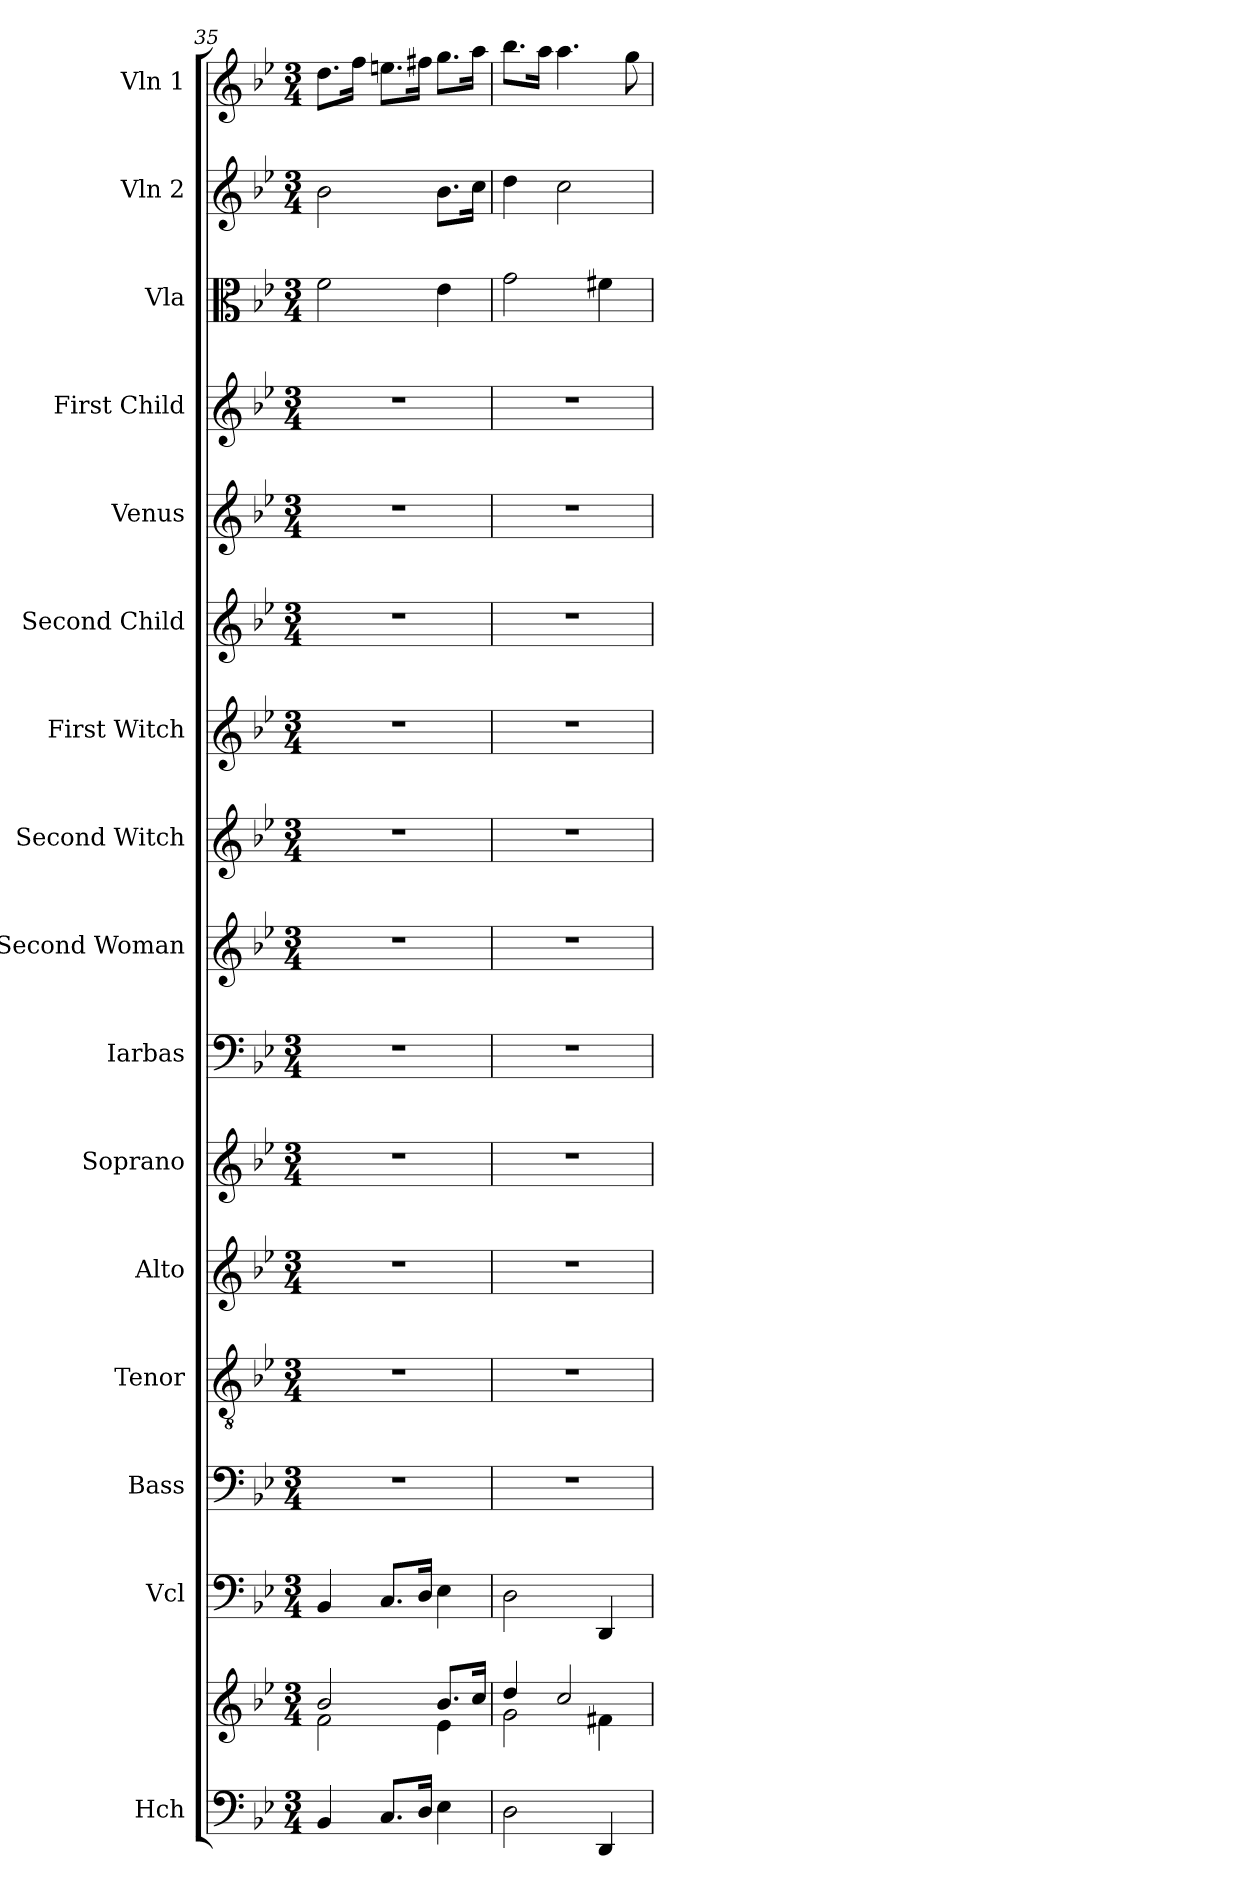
**kern	**kern	**kern	**kern	**kern	**kern	**kern	**kern	**kern	**kern	**kern	**kern	**kern	**kern	**kern	**kern	**kern
*part16	*part16	*part15	*part14	*part13	*part12	*part11	*part10	*part9	*part8	*part7	*part6	*part5	*part4	*part3	*part2	*part1
*staff17	*staff16	*staff15	*staff14	*staff13	*staff12	*staff11	*staff10	*staff9	*staff8	*staff7	*staff6	*staff5	*staff4	*staff3	*staff2	*staff1
*I"Hch	*	*I"Vcl	*I"Bass	*I"Tenor	*I"Alto	*I"Soprano	*I"Iarbas	*I"Second Woman	*I"Second Witch	*I"First Witch	*I"Second Child	*I"Venus	*I"First Child	*I"Vla	*I"Vln 2	*I"Vln 1
*I'Hch.	*	*I'Vc.	*I'B.	*I'T.	*I'A.	*I'S.	*I'I.	*I'2W	*I'W2.	*I'W1	*I'C2.	*I'V.	*I'C1	*I'Vla.	*I'Vln.	*I'Vln.
*clefF4	*clefG2	*clefF4	*clefF4	*clefGv2	*clefG2	*clefG2	*clefF4	*clefG2	*clefG2	*clefG2	*clefG2	*clefG2	*clefG2	*clefC3	*clefG2	*clefG2
*k[b-e-]	*k[b-e-]	*k[b-e-]	*k[b-e-]	*k[b-e-]	*k[b-e-]	*k[b-e-]	*k[b-e-]	*k[b-e-]	*k[b-e-]	*k[b-e-]	*k[b-e-]	*k[b-e-]	*k[b-e-]	*k[b-e-]	*k[b-e-]	*k[b-e-]
*M3/4	*M3/4	*M3/4	*M3/4	*M3/4	*M3/4	*M3/4	*M3/4	*M3/4	*M3/4	*M3/4	*M3/4	*M3/4	*M3/4	*M3/4	*M3/4	*M3/4
=35	=35	=35	=35	=35	=35	=35	=35	=35	=35	=35	=35	=35	=35	=35	=35	=35
*	*^	*	*	*	*	*	*	*	*	*	*	*	*	*	*	*
4BB-/	2b-/	2f\	4BB-/	2.r	2.r	2.r	2.r	2.r	2.r	2.r	2.r	2.r	2.r	2.r	2f\	2b-\	8.dd\L
.	.	.	.	.	.	.	.	.	.	.	.	.	.	.	.	.	16ff\Jk
8.C/L	.	.	8.C/L	.	.	.	.	.	.	.	.	.	.	.	.	.	8.een\L
16D/Jk	.	.	16D/Jk	.	.	.	.	.	.	.	.	.	.	.	.	.	16ff#X\Jk
4E-\	8.b-/L	4e-\	4E-\	.	.	.	.	.	.	.	.	.	.	.	4e-\	8.b-\L	8.gg\L
.	16cc/Jk	.	.	.	.	.	.	.	.	.	.	.	.	.	.	16cc\Jk	16aa\Jk
=36	=36	=36	=36	=36	=36	=36	=36	=36	=36	=36	=36	=36	=36	=36	=36	=36	=36
2D\	4dd/	2g\	2D\	2.r	2.r	2.r	2.r	2.r	2.r	2.r	2.r	2.r	2.r	2.r	2g\	4dd\	8.bb-\L
.	.	.	.	.	.	.	.	.	.	.	.	.	.	.	.	.	16aa\Jk
.	2cc/	.	.	.	.	.	.	.	.	.	.	.	.	.	.	2cc\	4.aa\
4DD/	.	4f#X\	4DD/	.	.	.	.	.	.	.	.	.	.	.	4f#X\	.	.
.	.	.	.	.	.	.	.	.	.	.	.	.	.	.	.	.	8gg\
*	*v	*v	*	*	*	*	*	*	*	*	*	*	*	*	*	*	*
=	=	=	=	=	=	=	=	=	=	=	=	=	=	=	=	=
*-	*-	*-	*-	*-	*-	*-	*-	*-	*-	*-	*-	*-	*-	*-	*-	*-
